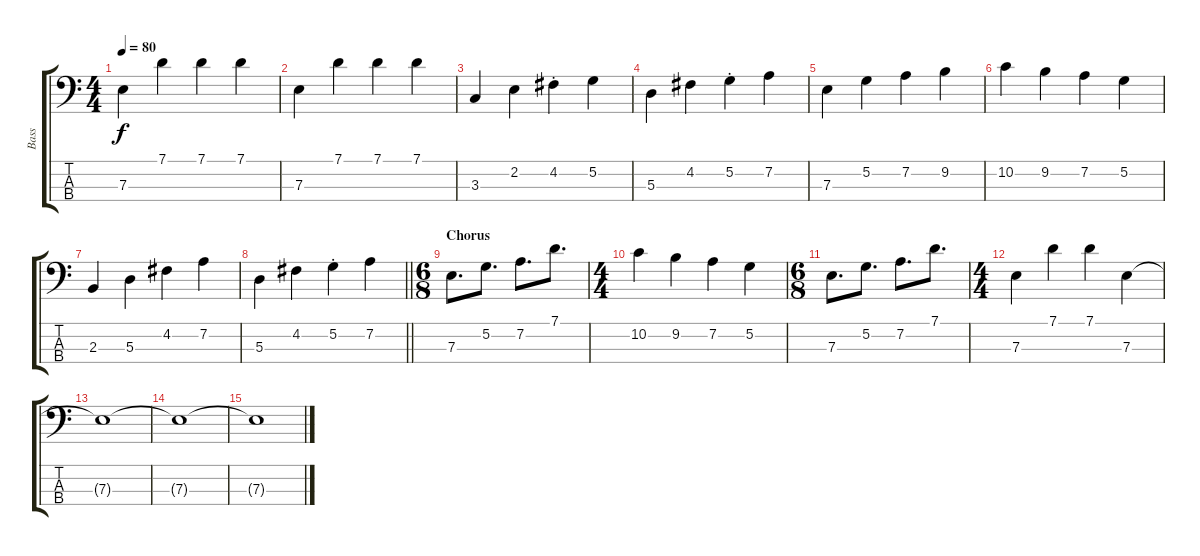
\track ("Bass" "Bass") {instrument electricbassfinger}
\staff {score tabs}
\tuning (G2 D2 A1 E1) {hide}
\ts (4 4)
\tempo 80
\clef f4
\ks c
7.3.4{dy f} 7.1.4 7.1.4 7.1.4 |
7.3.4 7.1.4 7.1.4 7.1.4 |
3.3.4 2.2.4 4.2{st}.4 5.2.4 |
5.3.4 4.2.4 5.2{st}.4 7.2.4 |
7.3.4 5.2.4 7.2.4 9.2.4 |
10.2.4 9.2.4 7.2.4 5.2.4 |
2.3.4 5.3.4 4.2.4 7.2.4 |
\barLineRight lightlight
5.3.4 4.2.4 5.2{st}.4 7.2.4 |
\ts (6 8)
\section ("" "Chorus")
7.3.8{d} 5.2.8{d} 7.2.8{d} 7.1.8{d} |
\ts (4 4)
10.2.4 9.2.4 7.2.4 5.2.4 |
\ts (6 8)
7.3.8{d} 5.2.8{d} 7.2.8{d} 7.1.8{d} |
\ts (4 4)
7.3.4 7.1.4 7.1.4 7.3.4 |
7.3{t}.1 |
7.3{t}.1 |
7.3{t}.1
